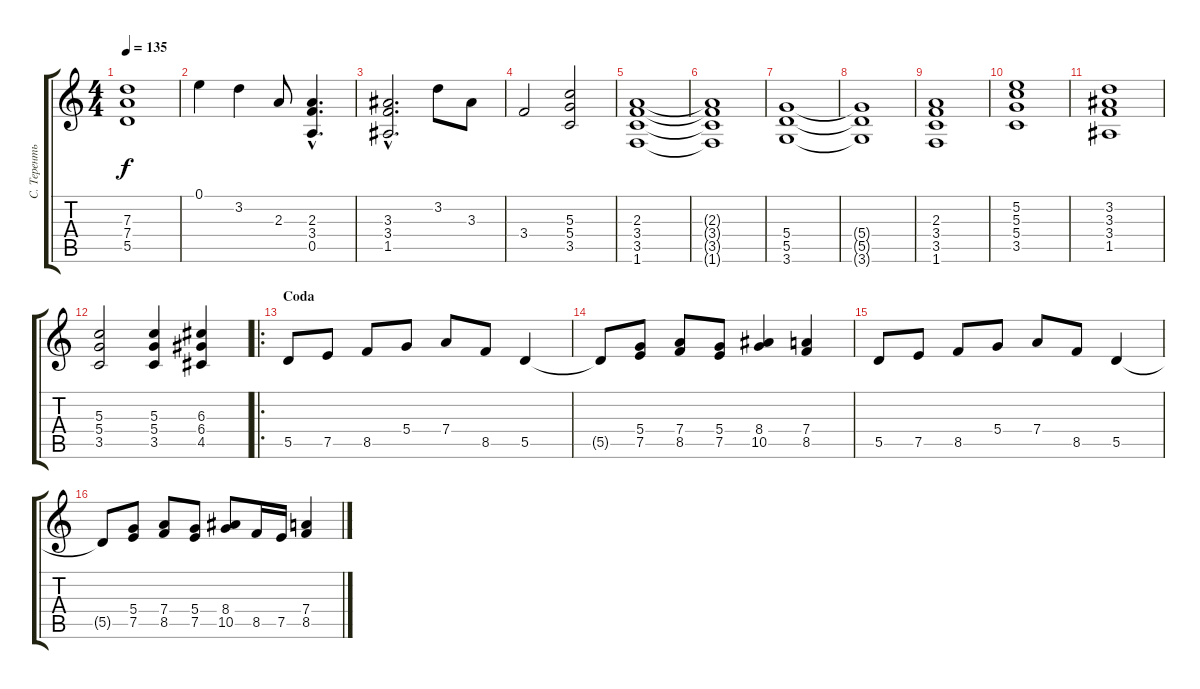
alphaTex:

\track ("С. Терентьев" "С. Теренть") {instrument distortionguitar}
\staff {score tabs}
\tuning (E4 B3 G3 D3 A2 E2) {hide}
\ts (4 4)
\tempo 135
\clef g2
\ks c
(7.3 7.4 5.5).1{dy f} |
0.1.4 3.2.4 2.3.8 (2.3{hac} 3.4{hac} 0.5{hac}).4{d} |
(3.3{hac} 3.4{hac} 1.5{hac}).2{d} 3.2.8 3.3.8 |
3.4.2 (5.3 5.4 3.5).2 |
(2.3 3.4 3.5 1.6).1 |
(2.3{t} 3.4{t} 3.5{t} 1.6{t}).1 |
(5.4 5.5 3.6).1 |
(5.4{t} 5.5{t} 3.6{t}).1 |
(2.3 3.4 3.5 1.6).1 |
(5.2 5.3 5.4 3.5).1 |
(3.2 3.3 3.4 1.5).1 |
(5.3 5.4 3.5).2 (5.3 5.4 3.5).4 (6.3 6.4 4.5).4 |
\ro
\section ("" "Coda")
5.5.8 7.5.8 8.5.8 5.4.8 7.4.8 8.5.8 5.5.4 |
5.5{t}.8 (5.4 7.5).8 (7.4 8.5).8 (5.4 7.5).8 (8.4 10.5).4 (7.4 8.5).4 |
5.5.8 7.5.8 8.5.8 5.4.8 7.4.8 8.5.8 5.5.4 |
5.5{t}.8 (5.4 7.5).8 (7.4 8.5).8 (5.4 7.5).8 (8.4 10.5).8 8.5.16 7.5.16 (7.4 8.5).4
